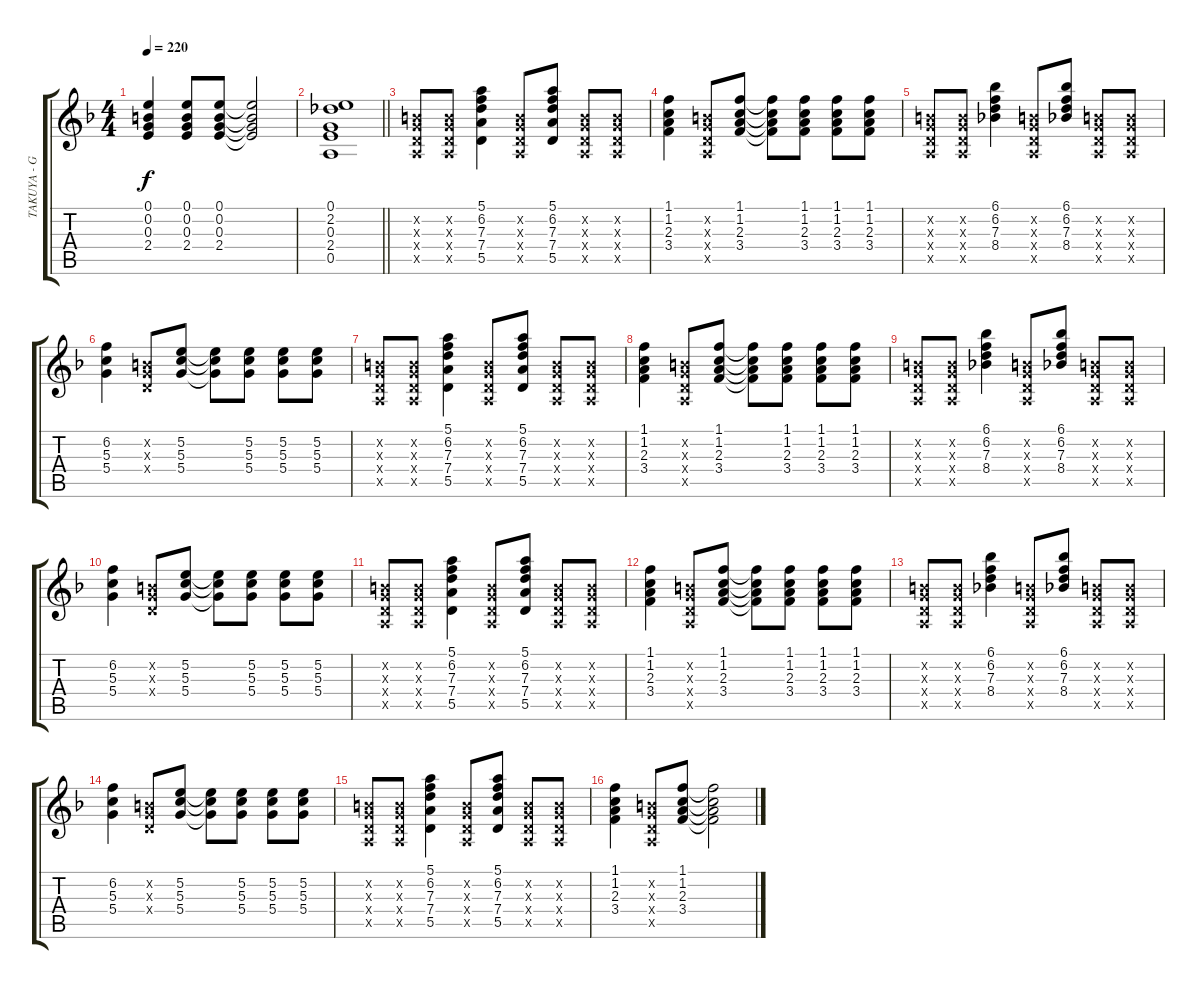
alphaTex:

\track ("TAKUYA - Guitar 1" "TAKUYA - G") {instrument distortionguitar}
\staff {score tabs}
\tuning (E4 B3 G3 D3 A2 E2) {hide}
\ts (4 4)
\tempo 220
\clef g2
\ks f
(0.1 0.2 0.3 2.4).4{dy f} (0.1 0.2 0.3 2.4).8 (0.1 0.2 0.3 2.4).8 (0.1{t} 0.2{t} 0.3{t} 2.4{t}).2 |
\barLineRight lightlight
(0.1 2.2 0.3 2.4 0.5).1 |
(0.2{x} 0.3{x} 0.4{x} 0.5{x}).8 (0.2{x} 0.3{x} 0.4{x} 0.5{x}).8 (5.1 6.2 7.3 7.4 5.5).4 (0.2{x} 0.3{x} 0.4{x} 0.5{x}).8 (5.1 6.2 7.3 7.4 5.5).8 (0.2{x} 0.3{x} 0.4{x} 0.5{x}).8 (0.2{x} 0.3{x} 0.4{x} 0.5{x}).8 |
(1.1 1.2 2.3 3.4).4 (0.2{x} 0.3{x} 0.4{x} 0.5{x}).8 (1.1 1.2 2.3 3.4).8 (1.1{t} 1.2{t} 2.3{t} 3.4{t}).8 (1.1 1.2 2.3 3.4).8 (1.1 1.2 2.3 3.4).8 (1.1 1.2 2.3 3.4).8 |
(0.2{x} 0.3{x} 0.4{x} 0.5{x}).8 (0.2{x} 0.3{x} 0.4{x} 0.5{x}).8 (6.1 6.2 7.3 8.4).4 (0.2{x} 0.3{x} 0.4{x} 0.5{x}).8 (6.1 6.2 7.3 8.4).8 (0.2{x} 0.3{x} 0.4{x} 0.5{x}).8 (0.2{x} 0.3{x} 0.4{x} 0.5{x}).8 |
(6.2 5.3 5.4).4 (0.2{x} 0.3{x} 0.4{x}).8 (5.2 5.3 5.4).8 (5.2{t} 5.3{t} 5.4{t}).8 (5.2 5.3 5.4).8 (5.2 5.3 5.4).8 (5.2 5.3 5.4).8 |
(0.2{x} 0.3{x} 0.4{x} 0.5{x}).8 (0.2{x} 0.3{x} 0.4{x} 0.5{x}).8 (5.1 6.2 7.3 7.4 5.5).4 (0.2{x} 0.3{x} 0.4{x} 0.5{x}).8 (5.1 6.2 7.3 7.4 5.5).8 (0.2{x} 0.3{x} 0.4{x} 0.5{x}).8 (0.2{x} 0.3{x} 0.4{x} 0.5{x}).8 |
(1.1 1.2 2.3 3.4).4 (0.2{x} 0.3{x} 0.4{x} 0.5{x}).8 (1.1 1.2 2.3 3.4).8 (1.1{t} 1.2{t} 2.3{t} 3.4{t}).8 (1.1 1.2 2.3 3.4).8 (1.1 1.2 2.3 3.4).8 (1.1 1.2 2.3 3.4).8 |
(0.2{x} 0.3{x} 0.4{x} 0.5{x}).8 (0.2{x} 0.3{x} 0.4{x} 0.5{x}).8 (6.1 6.2 7.3 8.4).4 (0.2{x} 0.3{x} 0.4{x} 0.5{x}).8 (6.1 6.2 7.3 8.4).8 (0.2{x} 0.3{x} 0.4{x} 0.5{x}).8 (0.2{x} 0.3{x} 0.4{x} 0.5{x}).8 |
(6.2 5.3 5.4).4 (0.2{x} 0.3{x} 0.4{x}).8 (5.2 5.3 5.4).8 (5.2{t} 5.3{t} 5.4{t}).8 (5.2 5.3 5.4).8 (5.2 5.3 5.4).8 (5.2 5.3 5.4).8 |
(0.2{x} 0.3{x} 0.4{x} 0.5{x}).8 (0.2{x} 0.3{x} 0.4{x} 0.5{x}).8 (5.1 6.2 7.3 7.4 5.5).4 (0.2{x} 0.3{x} 0.4{x} 0.5{x}).8 (5.1 6.2 7.3 7.4 5.5).8 (0.2{x} 0.3{x} 0.4{x} 0.5{x}).8 (0.2{x} 0.3{x} 0.4{x} 0.5{x}).8 |
(1.1 1.2 2.3 3.4).4 (0.2{x} 0.3{x} 0.4{x} 0.5{x}).8 (1.1 1.2 2.3 3.4).8 (1.1{t} 1.2{t} 2.3{t} 3.4{t}).8 (1.1 1.2 2.3 3.4).8 (1.1 1.2 2.3 3.4).8 (1.1 1.2 2.3 3.4).8 |
(0.2{x} 0.3{x} 0.4{x} 0.5{x}).8 (0.2{x} 0.3{x} 0.4{x} 0.5{x}).8 (6.1 6.2 7.3 8.4).4 (0.2{x} 0.3{x} 0.4{x} 0.5{x}).8 (6.1 6.2 7.3 8.4).8 (0.2{x} 0.3{x} 0.4{x} 0.5{x}).8 (0.2{x} 0.3{x} 0.4{x} 0.5{x}).8 |
(6.2 5.3 5.4).4 (0.2{x} 0.3{x} 0.4{x}).8 (5.2 5.3 5.4).8 (5.2{t} 5.3{t} 5.4{t}).8 (5.2 5.3 5.4).8 (5.2 5.3 5.4).8 (5.2 5.3 5.4).8 |
(0.2{x} 0.3{x} 0.4{x} 0.5{x}).8 (0.2{x} 0.3{x} 0.4{x} 0.5{x}).8 (5.1 6.2 7.3 7.4 5.5).4 (0.2{x} 0.3{x} 0.4{x} 0.5{x}).8 (5.1 6.2 7.3 7.4 5.5).8 (0.2{x} 0.3{x} 0.4{x} 0.5{x}).8 (0.2{x} 0.3{x} 0.4{x} 0.5{x}).8 |
(1.1 1.2 2.3 3.4).4 (0.2{x} 0.3{x} 0.4{x} 0.5{x}).8 (1.1 1.2 2.3 3.4).8 (1.1{t} 1.2{t} 2.3{t} 3.4{t}).2
